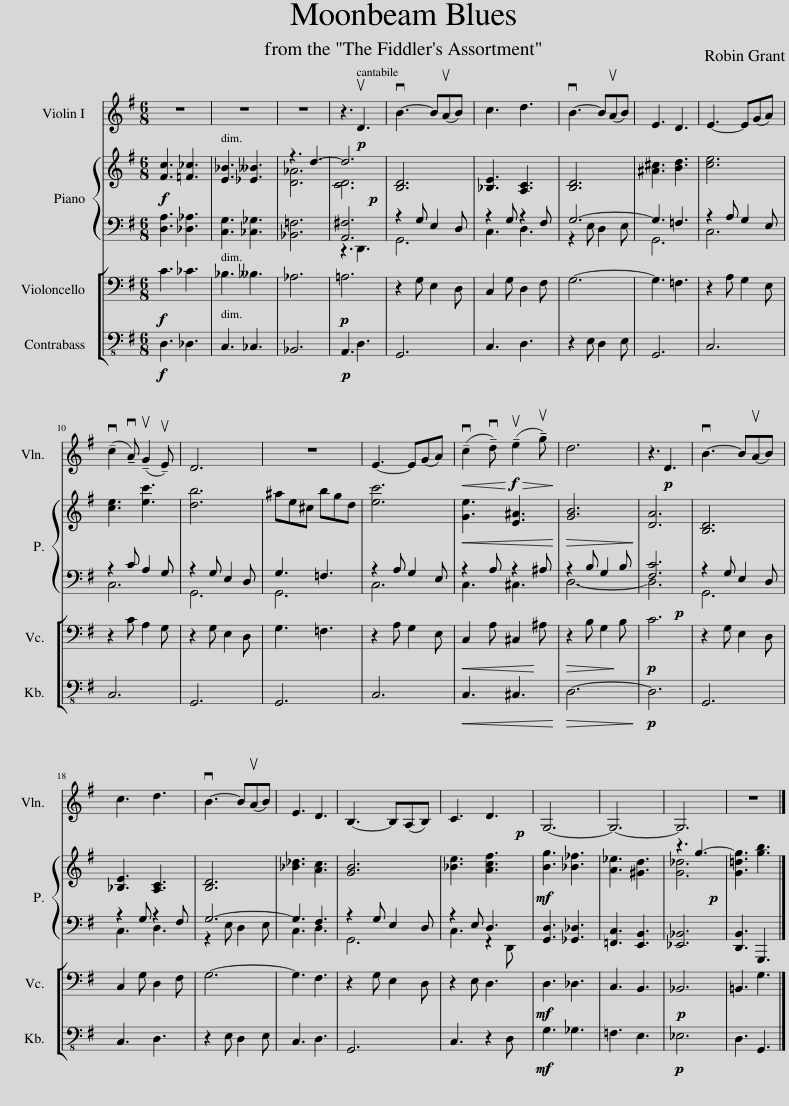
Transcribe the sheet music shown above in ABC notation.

X:1
%%score 1 { ( 2 4 ) | ( 3 5 ) } [ 6 7 ]
L:1/8
M:6/8
I:linebreak $
K:G
V:1 treble
V:2 treble
V:4 treble
V:3 bass
V:5 bass
V:6 bass
V:7 bass-8
V:1
 z6 | z6 | z6 | z3!p! uD3 | vB3- B(uAB) | %5
 c3 d3 | vB3- B(uAB) | E3 D3 | E3- E(GA) |$ (!tenuto!vc2 !tenuto!vA) (!tenuto!uG2 !tenuto!uE) | %10
 D6 | z6 | E3- E(GA) |!<(! (!tenuto!vc2 !tenuto!vd)!<)!!f!!>(! (!tenuto!ue2 !tenuto!ug)!>)! | d6 | %15
 z3!p! D3 | vB3- B(uAB) |$ c3 d3 | vB3- B(uAB) | E3 D3 | %20
 B,3- B,(A,B,) | C3 D3!p! | G,6- | G,6- | G,6 | %25
 z6 |] %26
V:2
!f! [Fc]3 [=F_c]3 | [E_B]3 [_E__B]3 | z3 d3- | d6!p! | [B,D]6 | %5
 [_B,E]3 [A,C]3 | [B,D]6 | [^A^c]3 [Bd]3 | [ce]6 |$ [ce]3 [ec']3 | %10
 [db]6 | ^ae^c bgd | [ec']6 |!<(! [Ge]3 [E^A]3!<)! |!>(! [GB]6!>)! | %15
 [DA]6!p! | [B,D]6 |$ [_B,E]3 [A,C]3 | [B,D]6 | [_B_d]3 [Ac]3 | %20
 [GB]6 | [_Be]3 [Acf]3 |!mf! [Bg]3 [_B_f]3 | [A_e]3 [^Gd]3 | z3 g3-!p! | %25
 [G=dg]3 [gb]3 |] %26
V:3
 [D,A,]3 [_D,_A,]3 | [C,G,]3 [_C,_G,]3 | [_B,,=F,]6 | [A,,^F,]6 | z2 G, E,2 D, | %5
 z2 G, z2 F, | G,6- | G,3 =F,3 | z2 A, G,2 E, |$ z2 C A,2 G, | %10
 z2 G, E,2 D, | G,3 =F,3 | z2 A, G,2 E, | z2 A, z2 ^A, | z2 B, G,2 B, | %15
 [F,C]6 | z2 G, E,2 D, |$ z2 G, z2 F, | G,6- | G,3 F,3 | %20
 z2 G, E,2 D, | z2 E, D,3 | [G,,D,]3 [_G,,_D,]3 | [=F,,C,]3 [E,,B,,]3 | [_E,,_B,,]6 | %25
 [D,,B,,]3 G,,,3 |] %26
V:4
 x6 | x6 | [D_A]6 | [CD]6 | x6 | %5
 x6 | x6 | x6 | x6 |$ x6 | %10
 x6 | x6 | x6 | x6 | x6 | %15
 x6 | x6 |$ x6 | x6 | x6 | %20
 x6 | x6 | x6 | x6 | [G_d]6 | %25
 x6 |] %26
V:5
 x6 | x6 | x6 | z3 D,,3 | G,,6 | %5
 C,3 D,3 | z2 E, D,2 E, | G,,6 | C,6 |$ C,6 | %10
 G,,6 | G,,6 | C,6 | C,3 ^C,3 | D,6- | %15
 D,6 | G,,6 |$ C,3 D,3 | z2 E, D,2 E, | C,3 D,3 | %20
 G,,6 | C,3 z2 D,, | x6 | x6 | x6 | %25
 x6 |] %26
V:6
!f! C3 _C3 | _B,3 __B,3 | _A,6 |!p! =A,6 | z2 G, E,2 D, | %5
 C,2 G, D,2 F, | G,6- | G,3 =F,3 | z2 A, G,2 E, |$ z2 C A,2 G, | %10
 z2 G, E,2 D, | G,3 =F,3 | z2 A, G,2 E, |!<(! C,2 A, ^C,2!<)! ^A, |!>(! z2 B, G,2!>)! B, | %15
!p! C6 | z2 G, E,2 D, |$ C,2 G, D,2 F, | G,6- | G,3 F,3 | %20
 z2 G, E,2 D, | z2 E, D,3 |!mf! D,3 _D,3 | C,3 B,,3 |!p! _B,,6 | %25
 =B,,3 G,3 |] %26
V:7
!f! D,3 _D,3 | C,3 _C,3 | _B,,6 |!p! A,,3 D,3 | G,,6 | %5
 C,3 D,3 | z2 E, D,2 E, | G,,6 | C,6 |$ C,6 | %10
 G,,6 | G,,6 | C,6 |!<(! C,3 ^C,3!<)! |!>(! D,6-!>)! | %15
!p! D,6 | G,,6 |$ C,3 D,3 | z2 E, D,2 E, | C,3 D,3 | %20
 G,,6 | C,3 z2 D, |!mf! G,3 _G,3 | =F,3 E,3 |!p! _E,6 | %25
 D,3 G,,3 |] %26
